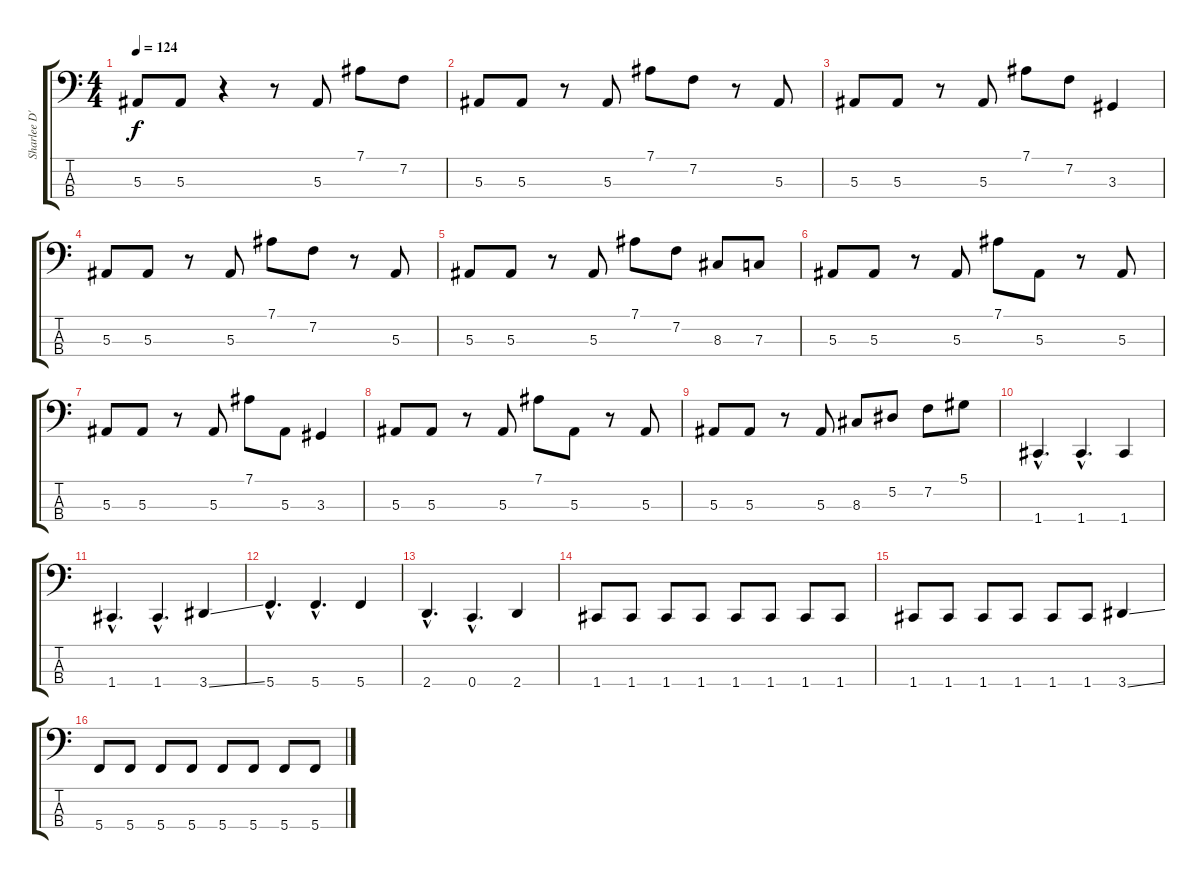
\track ("Sharlee D'Angelo" "Sharlee D'") {instrument electricbasspick}
\staff {score tabs}
\tuning (Eb2 Bb1 F1 C1) {hide}
\ts (4 4)
\tempo 124
\clef f4
\ks c
5.3.8{dy f} 5.3.8 r.4 r.8 5.3.8 7.1.8 7.2.8 |
5.3.8 5.3.8 r.8 5.3.8 7.1.8 7.2.8 r.8 5.3.8 |
5.3.8 5.3.8 r.8 5.3.8 7.1.8 7.2.8 3.3.4 |
5.3.8 5.3.8 r.8 5.3.8 7.1.8 7.2.8 r.8 5.3.8 |
5.3.8 5.3.8 r.8 5.3.8 7.1.8 7.2.8 8.3.8 7.3.8 |
5.3.8 5.3.8 r.8 5.3.8 7.1.8 5.3.8 r.8 5.3.8 |
5.3.8 5.3.8 r.8 5.3.8 7.1.8 5.3.8 3.3.4 |
5.3.8 5.3.8 r.8 5.3.8 7.1.8 5.3.8 r.8 5.3.8 |
5.3.8 5.3.8 r.8 5.3.8 8.3.8 5.2.8 7.2.8 5.1.8 |
1.4{hac}.4{d} 1.4{hac}.4{d} 1.4.4 |
1.4{hac}.4{d} 1.4{hac}.4{d} 3.4{ss}.4 |
5.4{hac}.4{d} 5.4{hac}.4{d} 5.4.4 |
2.4{hac}.4{d} 0.4{hac}.4{d} 2.4.4 |
1.4.8 1.4.8 1.4.8 1.4.8 1.4.8 1.4.8 1.4.8 1.4.8 |
1.4.8 1.4.8 1.4.8 1.4.8 1.4.8 1.4.8 3.4{ss}.4 |
5.4.8 5.4.8 5.4.8 5.4.8 5.4.8 5.4.8 5.4.8 5.4.8
